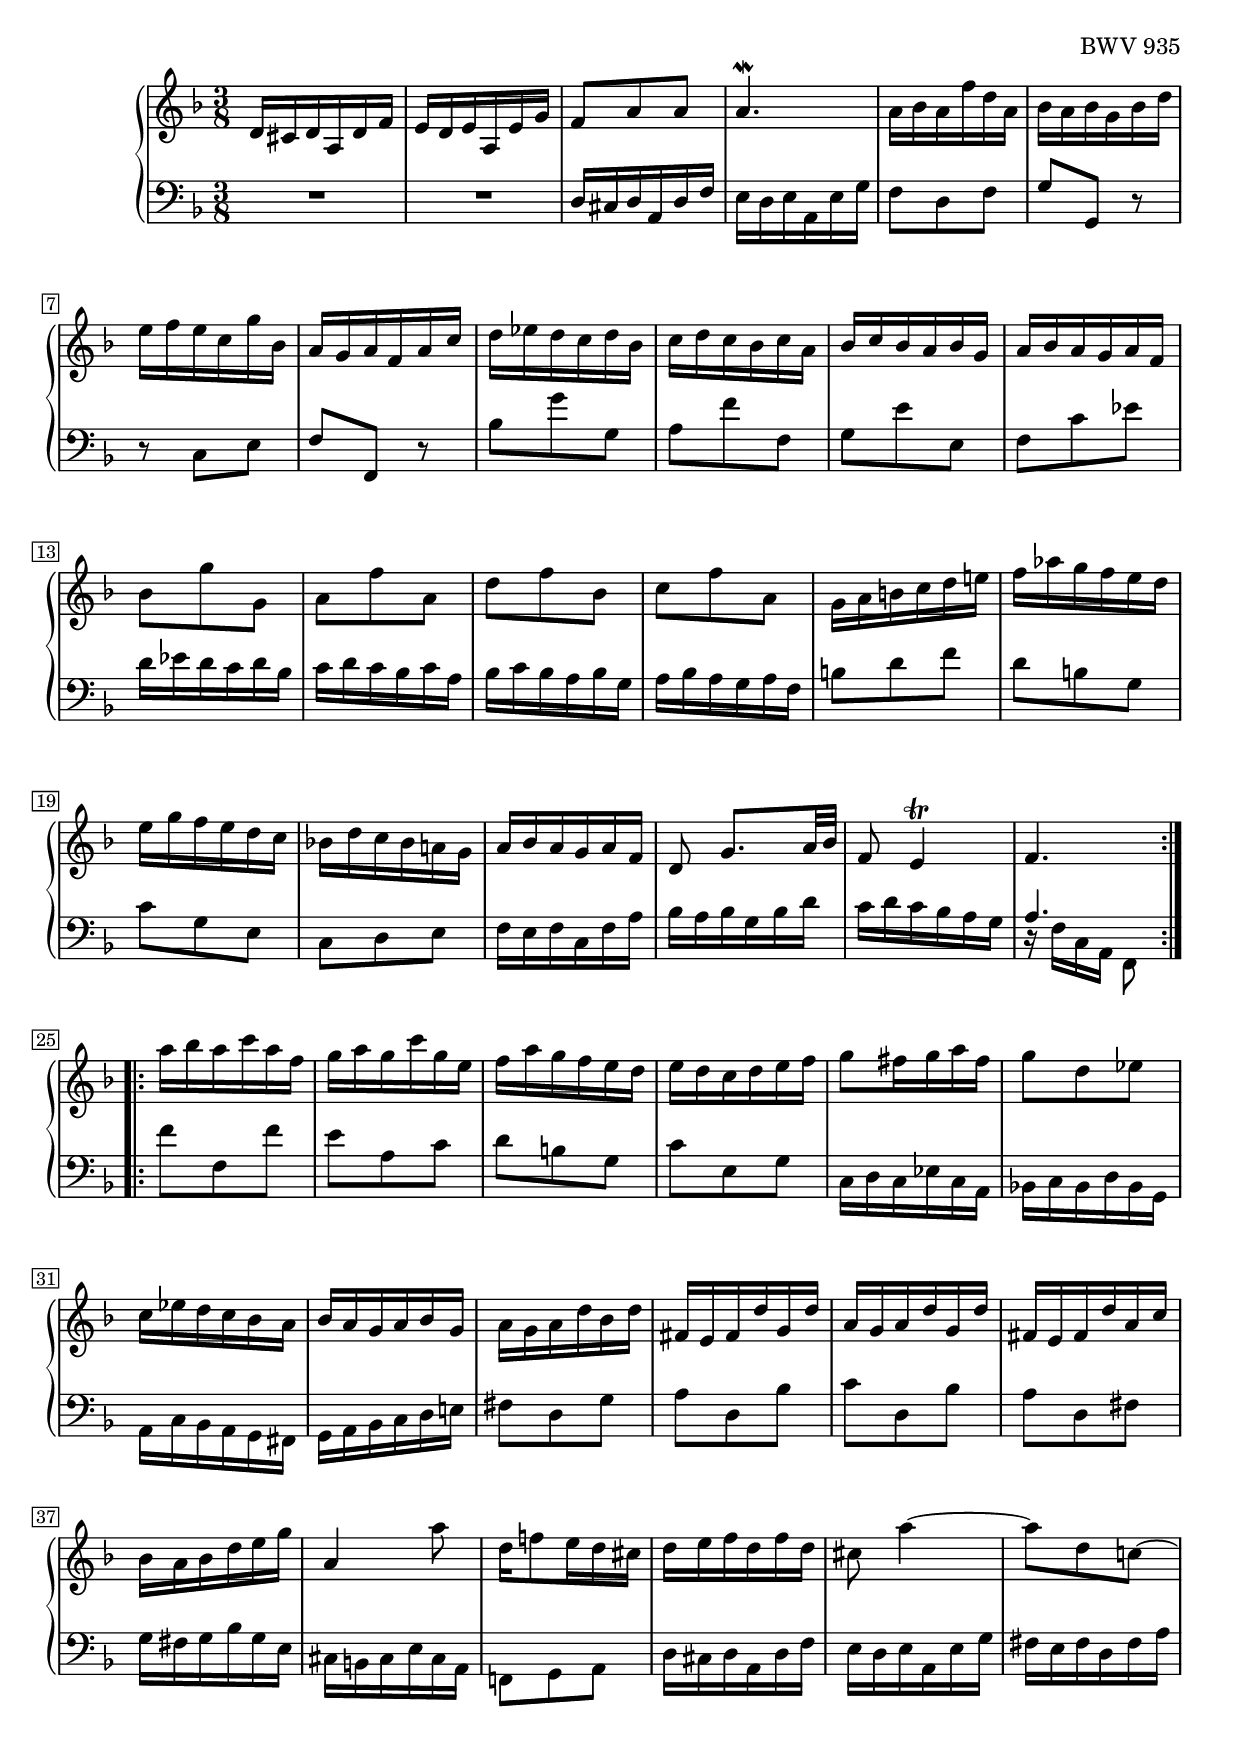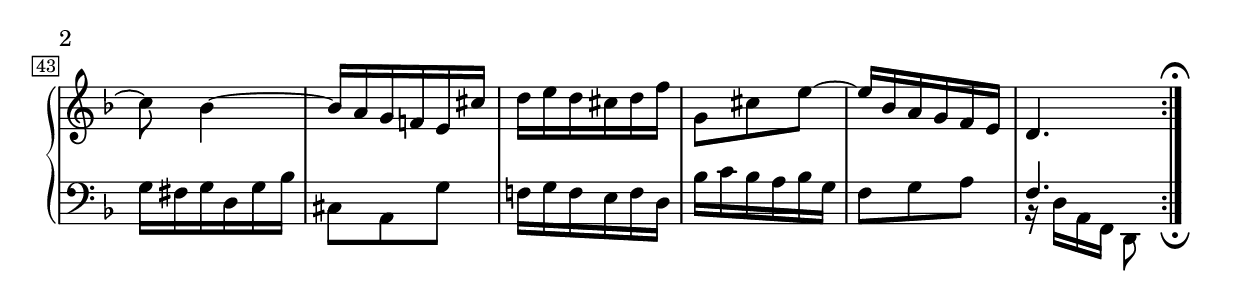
Global = {
  \key d \minor
  \time 3/8
  \include "./global.ly"
}

Sopran = \context Voice = "one" \relative c' {
  \voiceOne
  \override Rest.staff-position = #0
  \stemNeutral
  \repeat volta 2 {
  %1
  | d16[ cis d a d f]
  | e[ d e a, e' g]
  | f8[ a a]
  | a4.\mordent
  %5
  | a16[ bes a f' d a]
  | bes[ a bes g bes d]
  | e[ f e c g' bes,]
  | a[ g a f a c]
  | d[ ees d c d bes]
  %10
  | c[ d c bes c a]
  | bes[ c bes a bes g]
  | a[ bes a g a f]
  | bes8[ g' g,]
  | a[ f' a,]
  %15
  | d[ f bes,]
  | c[ f a,]
  | g16[ a b! c d e!]
  | f[ aes g f e d]
  | e[ g f e d c]
  %20
  | bes![ d c bes a! g]
  | a[ bes a g a f]
  | d8 g8.[ a32 bes]
  | f8 e4\trill
  | f4.
  }
  %\break
  \repeat volta 2 {
  %25
  | a'16[ bes a c a f]
  | g[ a g c g e]
  | f[ a g f e d]
  | e[ d c d e f]
  | g8[ fis16 g a fis]
  %30
  | g8[ d ees]
  | c16[ ees d c bes a]
  | bes[ a g a bes g]
  | a[ g a d bes d]
  | fis,[ e fis d' g, d']
  %35
  | a[ g a d g, d']
  | fis,[ e fis d' a c]
  | bes[ a bes d e g]
  | a,4 a'8
  | d,16[ f!8 e16 d cis]
  %40
  | d16[ e f d f d]
  | cis8 a'4~
  | a8[ d, c!~]
  | c bes4~
  | bes16[ a g f! e cis']
  %45
  | d[ e d cis d f]
  | g,8[ cis e~]
  | e16[ bes a g f e]
  | d4.
    \override Score.TextMark.self-alignment-X = #CENTER
    \textEndMark \markup { \musicglyph "scripts.ufermata" }
  }
  \fine
}

Tenor = \context Voice = "three" \relative c {
  \voiceThree
  | s4.*23
  %24
  | a'4.
  | s4.*23
  | f4.
}

Bass = \context Voice = "four" \relative c {
  \voiceFour
  \override MultiMeasureRest.staff-position = #0
  \override Rest.staff-position = #0
  \stemNeutral
  \repeat volta 2 {
  %1
  | R1*3/8
  | R1*3/8
  | d16[ cis d a d f]
  | e[ d e a, e' g]
  %5
  | f8[ d f]
  | g[ g,] r
  | r c[ e]
  | f[ f,] r
  | bes'[ g' g,]
  %10
  | a[ f' f,]
  | g[ e' e,]
  | f[ c' ees]
  | d16[ ees d c d bes]
  | c[ d c bes c a]
  %15
  | bes[ c bes a bes g]
  | a[ bes a g a f]
  | b!8[ d f]
  | d[ b! g]
  | c[ g e]
  %20
  | c[ d e]
  | f16[ e f c f a]
  | bes[ a bes g bes d]
  | c[ d c bes a g]
  | \stemDown r f[ c a] f8
  }
  %\break
  \repeat volta 2 {
  %25
  | f''8[ f, f']
  | e[ a, c]
  | d[ b! g]
  | c[ e, g]
  | c,16[ d c ees c a]
  %30
  | bes![ c bes d bes g]
  | a[ c bes a g fis]
  | g[ a bes c d e!]
  | fis8[ d g]
  | a[ d, bes']
  %35
  | c8[ d, bes']
  | a[ d, fis]
  | g16[ fis g bes g e]
  | cis[ b! cis e cis a]
  | f!8[ g a]
  %40
  | d16[ cis d a d f]
  | e[ d e a, e' g]
  | fis[ e fis d fis a]
  | g[ fis g d g bes]
  | cis,8[ a g']
  %45
  | f!16[ g f e f d]
  | bes'[ c bes a bes g]
  | f8[ g a]
  | b,16\rest d[ a f] d8
    \tweak direction #DOWN
    \textEndMark \markup { \musicglyph "scripts.dfermata" }
  }
  \fine
}

\score {
  \new PianoStaff
  <<
    \accidentalStyle Score.piano
    \context Staff = "upper" <<
      \set Staff.midiInstrument = #"acoustic grand"
      \Global
      \clef treble
      \Sopran
    >>
    \context Staff = "lower" <<
      \set Staff.midiInstrument = #"acoustic grand"
      \Global
      \clef bass
      \Tenor
      \Bass
    >>
  >>
  \header {
    composer = "Johann Sebastian Bach"
    opus = "BWV 935"
    title = \markup { "3. Kleines Präludium d-Moll" }
  }
  \layout {
    \context {
      \PianoStaff
    }
  }
  \midi {
    \tempo 4 = 100
  }
}
